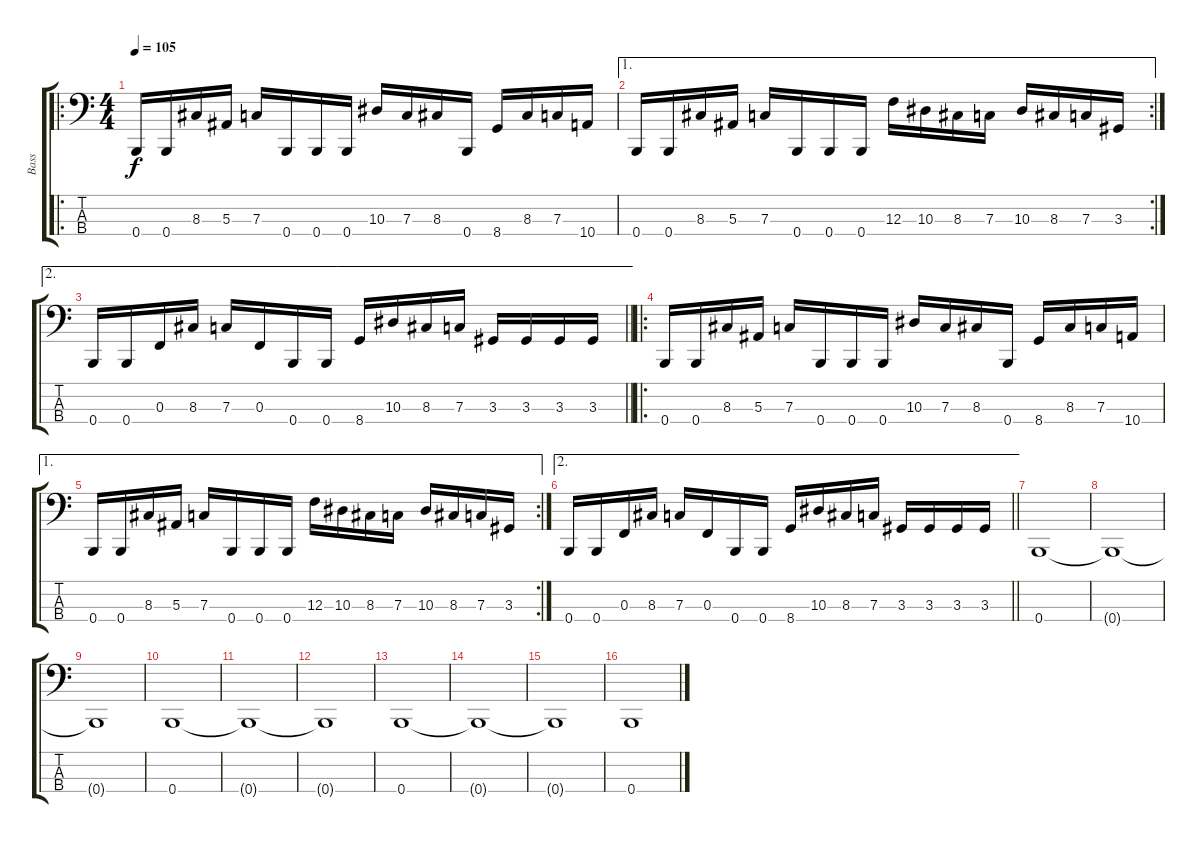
\track ("Bass" "Bass") {instrument electricbasspick}
\staff {score tabs}
\tuning (E2 B1 F1 B0) {hide}
\ro
\ts (4 4)
\tempo 105
\clef f4
\ks c
0.4.16{dy f} 0.4.16 8.3.16 5.3.16 7.3.16 0.4.16 0.4.16 0.4.16 10.3.16 7.3.16 8.3.16 0.4.16 8.4.16 8.3.16 7.3.16 10.4.16 |
\ae 1
\rc 2
0.4.16 0.4.16 8.3.16 5.3.16 7.3.16 0.4.16 0.4.16 0.4.16 12.3.16 10.3.16 8.3.16 7.3.16 10.3.16 8.3.16 7.3.16 3.3.16 |
\ae 2
\barLineRight lightlight
0.4.16 0.4.16 0.3.16 8.3.16 7.3.16 0.3.16 0.4.16 0.4.16 8.4.16 10.3.16 8.3.16 7.3.16 3.3.16 3.3.16 3.3.16 3.3.16 |
\ro
0.4.16 0.4.16 8.3.16 5.3.16 7.3.16 0.4.16 0.4.16 0.4.16 10.3.16 7.3.16 8.3.16 0.4.16 8.4.16 8.3.16 7.3.16 10.4.16 |
\ae 1
\rc 2
0.4.16 0.4.16 8.3.16 5.3.16 7.3.16 0.4.16 0.4.16 0.4.16 12.3.16 10.3.16 8.3.16 7.3.16 10.3.16 8.3.16 7.3.16 3.3.16 |
\ae 2
\barLineRight lightlight
0.4.16 0.4.16 0.3.16 8.3.16 7.3.16 0.3.16 0.4.16 0.4.16 8.4.16 10.3.16 8.3.16 7.3.16 3.3.16 3.3.16 3.3.16 3.3.16 |
0.4.1 |
0.4{t}.1 |
0.4{t}.1 |
0.4.1 |
0.4{t}.1 |
0.4{t}.1 |
0.4.1 |
0.4{t}.1 |
0.4{t}.1 |
0.4.1
